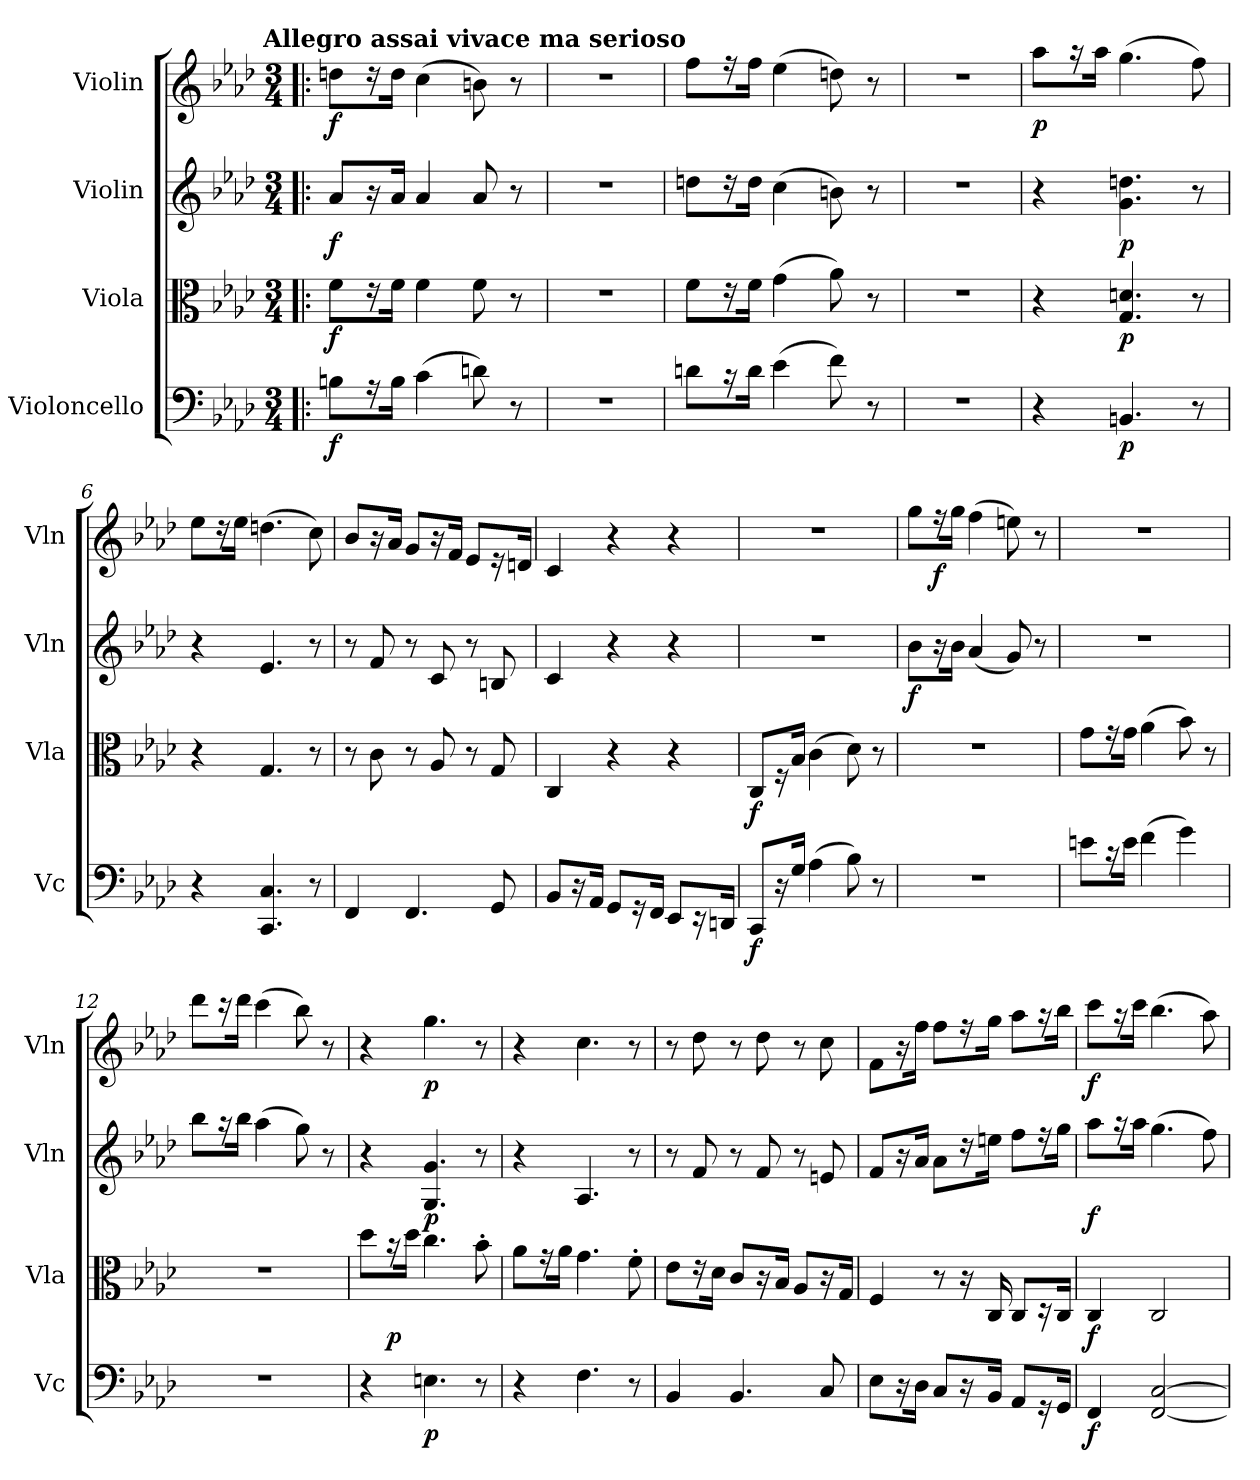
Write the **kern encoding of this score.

**kern	**dynam	**kern	**dynam	**kern	**dynam	**kern	**dynam
*part4	*part4	*part3	*part3	*part2	*part2	*part1	*part1
*staff4	*staff4	*staff3	*staff3	*staff2	*staff2	*staff1	*staff1
*I"Violoncello	*	*I"Viola	*	*I"Violin	*	*I"Violin	*
*I'Vc	*	*I'Vla	*	*I'Vln	*	*I'Vln	*
*clefF4	*	*clefC3	*	*clefG2	*	*clefG2	*
*k[b-e-a-d-]	*	*k[b-e-a-d-]	*	*k[b-e-a-d-]	*	*k[b-e-a-d-]	*
*f:	*	*f:	*	*f:	*	*f:	*
!!LO:TX:omd:t=Allegro assai vivace ma serioso
*M3/4	*	*M3/4	*	*M3/4	*	*M3/4	*
*MM144	*	*MM144	*	*MM144	*	*MM144	*
=1!|:	=1!|:	=1!|:	=1!|:	=1!|:	=1!|:	=1!|:	=1!|:
8Bn\L	f	8f\L	f	8a-/L	f	8ddn\L	f
16r	.	16r	.	16r	.	16r	.
16B\Jk	.	16f\Jk	.	16a-/Jk	.	16dd\Jk	.
(4c\	.	4f\	.	4a-/	.	(4cc\	.
8dn\)	.	8f\	.	8a-/	.	8bn\)	.
8r	.	8r	.	8r	.	8r	.
=2	=2	=2	=2	=2	=2	=2	=2
2.r	.	2.r	.	2.r	.	2.r	.
=3	=3	=3	=3	=3	=3	=3	=3
8dn\L	.	8f\L	.	8ddn\L	.	8ff\L	.
16r	.	16r	.	16r	.	16r	.
16d\Jk	.	16f\Jk	.	16dd\Jk	.	16ff\Jk	.
(4e-\	.	(4g\	.	(4cc\	.	(4ee-\	.
8f\)	.	8a-\)	.	8bn\)	.	8ddn\)	.
8r	.	8r	.	8r	.	8r	.
=4	=4	=4	=4	=4	=4	=4	=4
2.r	.	2.r	.	2.r	.	2.r	.
=5	=5	=5	=5	=5	=5	=5	=5
4r	.	4r	.	4r	.	8aa-\L	p
.	.	.	.	.	.	16r	.
.	.	.	.	.	.	16aa-\Jk	.
4.BBn/	p	4.G/ 4.dn/	p	4.g\ 4.ddn\	p	(4.gg\	.
8r	.	8r	.	8r	.	8ff\)	.
=6	=6	=6	=6	=6	=6	=6	=6
4r	.	4r	.	4r	.	8ee-\L	.
.	.	.	.	.	.	16r	.
.	.	.	.	.	.	16ee-\Jk	.
4.CC/ 4.C/	.	4.G/	.	4.e-/	.	(4.ddn\	.
8r	.	8r	.	8r	.	8cc\)	.
=7	=7	=7	=7	=7	=7	=7	=7
4FF/	.	8r	.	8r	.	8b-/L	.
.	.	8c\	.	8f/	.	16r	.
.	.	.	.	.	.	16a-/Jk	.
4.FF/	.	8r	.	8r	.	8g/L	.
.	.	8A-/	.	8c/	.	16r	.
.	.	.	.	.	.	16f/Jk	.
.	.	8r	.	8r	.	8e-/L	.
8GG/	.	8G/	.	8Bn/	.	16r	.
.	.	.	.	.	.	16dn/Jk	.
=8	=8	=8	=8	=8	=8	=8	=8
8BB-/L	.	4C/	.	4c/	.	4c/	.
16r	.	.	.	.	.	.	.
16AA-/Jk	.	.	.	.	.	.	.
8GG/L	.	4r	.	4r	.	4r	.
16r	.	.	.	.	.	.	.
16FF/Jk	.	.	.	.	.	.	.
8EE-/L	.	4r	.	4r	.	4r	.
16r	.	.	.	.	.	.	.
16DDn/Jk	.	.	.	.	.	.	.
=9	=9	=9	=9	=9	=9	=9	=9
8CC/L	f	8C/L	f	2.r	.	2.r	.
16r	.	16r	.	.	.	.	.
16G/Jk	.	16B-/Jk	.	.	.	.	.
(4A-\	.	(4c\	.	.	.	.	.
8B-\)	.	8d-\)	.	.	.	.	.
8r	.	8r	.	.	.	.	.
=10	=10	=10	=10	=10	=10	=10	=10
2.r	.	2.r	.	8b-\L	f	8gg\L	.
.	.	.	.	16r	.	16r	f
.	.	.	.	16b-\Jk	.	16gg\Jk	.
.	.	.	.	(4a-/	.	(4ff\	.
.	.	.	.	8g/)	.	8een\)	.
.	.	.	.	8r	.	8r	.
=11	=11	=11	=11	=11	=11	=11	=11
8en\L	.	8g\L	.	2.r	.	2.r	.
16r	.	16r	.	.	.	.	.
16e\Jk	.	16g\Jk	.	.	.	.	.
(4f\	.	(4a-\	.	.	.	.	.
4g\)	.	8b-\)	.	.	.	.	.
.	.	8r	.	.	.	.	.
=12	=12	=12	=12	=12	=12	=12	=12
2.r	.	2.r	.	8bb-\L	.	8ddd-\L	.
.	.	.	.	16r	.	16r	.
.	.	.	.	16bb-\Jk	.	16ddd-\Jk	.
.	.	.	.	(4aa-\	.	(4ccc\	.
.	.	.	.	8gg\)	.	8bb-\)	.
.	.	.	.	8r	.	8r	.
=13	=13	=13	=13	=13	=13	=13	=13
4r	.	8dd-\L	.	4r	.	4r	.
.	.	16r	p	.	.	.	.
.	.	16dd-\Jk	.	.	.	.	.
4.En\	p	4.cc\	.	4.G/ 4.g/	p	4.gg\	p
8r	.	8b-'\	.	8r	.	8r	.
=14	=14	=14	=14	=14	=14	=14	=14
4r	.	8a-\L	.	4r	.	4r	.
.	.	16r	.	.	.	.	.
.	.	16a-\Jk	.	.	.	.	.
4.F\	.	4.g\	.	4.A-/	.	4.cc\	.
8r	.	8f'\	.	8r	.	8r	.
=15	=15	=15	=15	=15	=15	=15	=15
4BB-/	.	8e-\L	.	8r	.	8r	.
.	.	16r	.	8f/	.	8dd-\	.
.	.	16d-\Jk	.	.	.	.	.
4.BB-/	.	8c/L	.	8r	.	8r	.
.	.	16r	.	8f/	.	8dd-\	.
.	.	16B-/Jk	.	.	.	.	.
.	.	8A-/L	.	8r	.	8r	.
8C/	.	16r	.	8en/	.	8cc\	.
.	.	16G/Jk	.	.	.	.	.
=16	=16	=16	=16	=16	=16	=16	=16
8E-\L	.	4F/	.	8f/L	.	8f\L	.
16r	.	.	.	16r	.	16r	.
16D-\Jk	.	.	.	16a-/Jk	.	16ff\Jk	.
8C/L	.	8r	.	8a-\L	.	8ff\L	.
16r	.	16r	.	16r	.	16r	.
16BB-/Jk	.	16C/	.	16een\Jk	.	16gg\Jk	.
8AA-/L	.	8C/L	.	8ff\L	.	8aa-\L	.
16r	.	16r	.	16r	.	16r	.
16GG/Jk	.	16C/Jk	.	16gg\Jk	.	16bb-\Jk	.
=17	=17	=17	=17	=17	=17	=17	=17
4FF/	f	4C/	f	8aa-\L	f	8ccc\L	f
.	.	.	.	16r	.	16r	.
.	.	.	.	16aa-\Jk	.	16ccc\Jk	.
[2FF/ [2C/	.	2C/	.	(4.gg\	.	(4.bb-\	.
.	.	.	.	8ff\)	.	8aa-\)	.
=	=	=	=	=	=	=	=
*-	*-	*-	*-	*-	*-	*-	*-
